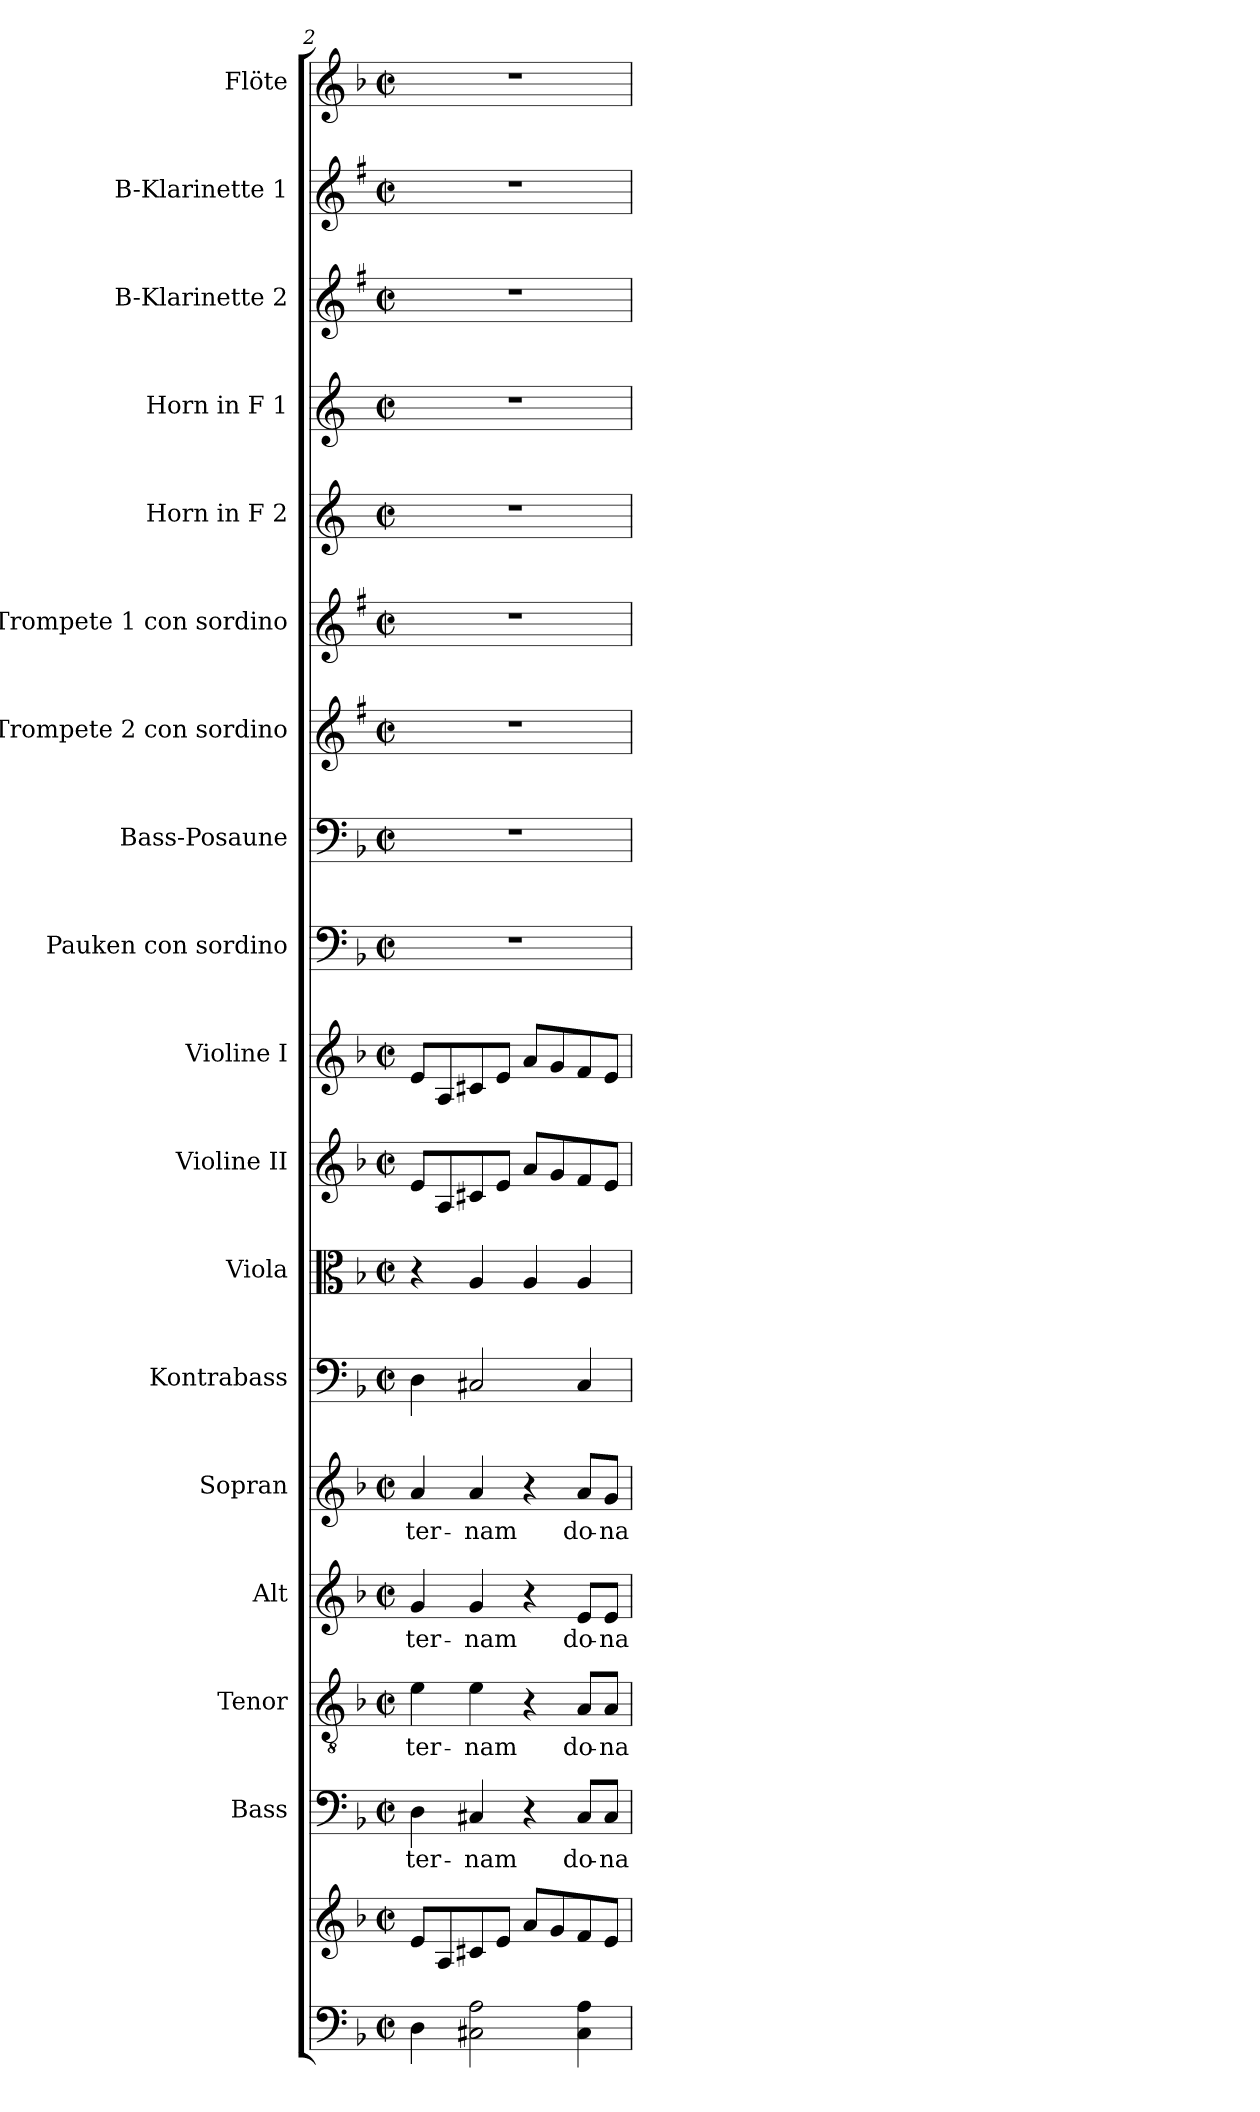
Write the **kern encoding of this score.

**kern	**kern	**kern	**text	**kern	**text	**kern	**text	**kern	**text	**kern	**kern	**kern	**kern	**kern	**kern	**kern	**kern	**kern	**kern	**kern	**kern	**kern
*part18	*part18	*part17	*part17	*part16	*part16	*part15	*part15	*part14	*part14	*part13	*part12	*part11	*part10	*part9	*part8	*part7	*part6	*part5	*part4	*part3	*part2	*part1
*staff19	*staff18	*staff17	*staff17	*staff16	*staff16	*staff15	*staff15	*staff14	*staff14	*staff13	*staff12	*staff11	*staff10	*staff9	*staff8	*staff7	*staff6	*staff5	*staff4	*staff3	*staff2	*staff1
*	*	*I"Bass	*	*I"Tenor	*	*I"Alt	*	*I"Sopran	*	*I"Kontrabass	*I"Viola	*I"Violine II	*I"Violine I	*I"Pauken con sordino	*I"Bass-Posaune	*I"B-Trompete 2 con sordino	*I"B-Trompete 1 con sordino	*I"Horn in F 2	*I"Horn in F 1	*I"B-Klarinette 2	*I"B-Klarinette 1	*I"Flöte
*	*	*I'B.	*	*I'T.	*	*I'A.	*	*I'S.	*	*I'Kb.	*I'Vla.	*I'Vl. II	*I'Vl. I	*I'Pk.	*I'B. Pos.	*I'B Trp. 2	*I'B Trp. 1	*	*	*I'B Kl. 2	*I'B Kl. 1	*I'Fl.
*clefF4	*clefG2	*clefF4	*	*clefGv2	*	*clefG2	*	*clefG2	*	*clefF4	*clefC3	*clefG2	*clefG2	*clefF4	*clefF4	*clefG2	*clefG2	*clefG2	*clefG2	*clefG2	*clefG2	*clefG2
*	*	*	*	*	*	*	*	*	*	*ITrd7c12	*	*	*	*	*	*ITrd1c2	*ITrd1c2	*ITrd4c7	*ITrd4c7	*ITrd1c2	*ITrd1c2	*
*k[b-]	*k[b-]	*k[b-]	*	*k[b-]	*	*k[b-]	*	*k[b-]	*	*k[b-]	*k[b-]	*k[b-]	*k[b-]	*k[b-]	*k[b-]	*k[b-]	*k[b-]	*k[b-]	*k[b-]	*k[b-]	*k[b-]	*k[b-]
*F:	*F:	*F:	*	*F:	*	*F:	*	*F:	*	*F:	*F:	*F:	*F:	*F:	*F:	*F:	*F:	*F:	*F:	*F:	*F:	*F:
*M2/2	*M2/2	*M2/2	*	*M2/2	*	*M2/2	*	*M2/2	*	*M2/2	*M2/2	*M2/2	*M2/2	*M2/2	*M2/2	*M2/2	*M2/2	*M2/2	*M2/2	*M2/2	*M2/2	*M2/2
*met(c|)	*met(c|)	*met(c|)	*	*met(c|)	*	*met(c|)	*	*met(c|)	*	*met(c|)	*met(c|)	*met(c|)	*met(c|)	*met(c|)	*met(c|)	*met(c|)	*met(c|)	*met(c|)	*met(c|)	*met(c|)	*met(c|)	*met(c|)
=2	=2	=2	=2	=2	=2	=2	=2	=2	=2	=2	=2	=2	=2	=2	=2	=2	=2	=2	=2	=2	=2	=2
!	!	!	!LO:LY:b	!	!LO:LY:b	!	!LO:LY:b	!	!LO:LY:b	!	!	!	!	!	!	!	!	!	!	!	!	!
4D\	8e/L	4D\	-ter-	4e\	-ter-	4g/	-ter-	4a/	-ter-	4DD\	4r	8e/L	8e/L	1r	1r	1r	1r	1r	1r	1r	1r	1r
.	8A/	.	.	.	.	.	.	.	.	.	.	8A/	8A/	.	.	.	.	.	.	.	.	.
!	!	!	!LO:LY:b	!	!LO:LY:b	!	!LO:LY:b	!	!LO:LY:b	!	!	!	!	!	!	!	!	!	!	!	!	!
2C#X\ 2A\	8c#X/	4C#X/	-nam	4e\	-nam	4g/	-nam	4a/	-nam	2CC#X/	4A/	8c#X/	8c#X/	.	.	.	.	.	.	.	.	.
.	8e/J	.	.	.	.	.	.	.	.	.	.	8e/J	8e/J	.	.	.	.	.	.	.	.	.
.	8a/L	4r	.	4r	.	4r	.	4r	.	.	4A/	8a/L	8a/L	.	.	.	.	.	.	.	.	.
.	8g/	.	.	.	.	.	.	.	.	.	.	8g/	8g/	.	.	.	.	.	.	.	.	.
!	!	!	!LO:LY:b	!	!LO:LY:b	!	!LO:LY:b	!	!LO:LY:b	!	!	!	!	!	!	!	!	!	!	!	!	!
4C#\ 4A\	8f/	8C#/L	do-	8A/L	do-	8e/L	do-	8a/L	do-	4CC#/	4A/	8f/	8f/	.	.	.	.	.	.	.	.	.
!	!	!	!LO:LY:b	!	!LO:LY:b	!	!LO:LY:b	!	!LO:LY:b	!	!	!	!	!	!	!	!	!	!	!	!	!
.	8e/J	8C#/J	-na	8A/J	-na	8e/J	-na	8g/J	-na	.	.	8e/J	8e/J	.	.	.	.	.	.	.	.	.
=	=	=	=	=	=	=	=	=	=	=	=	=	=	=	=	=	=	=	=	=	=	=
*-	*-	*-	*-	*-	*-	*-	*-	*-	*-	*-	*-	*-	*-	*-	*-	*-	*-	*-	*-	*-	*-	*-
